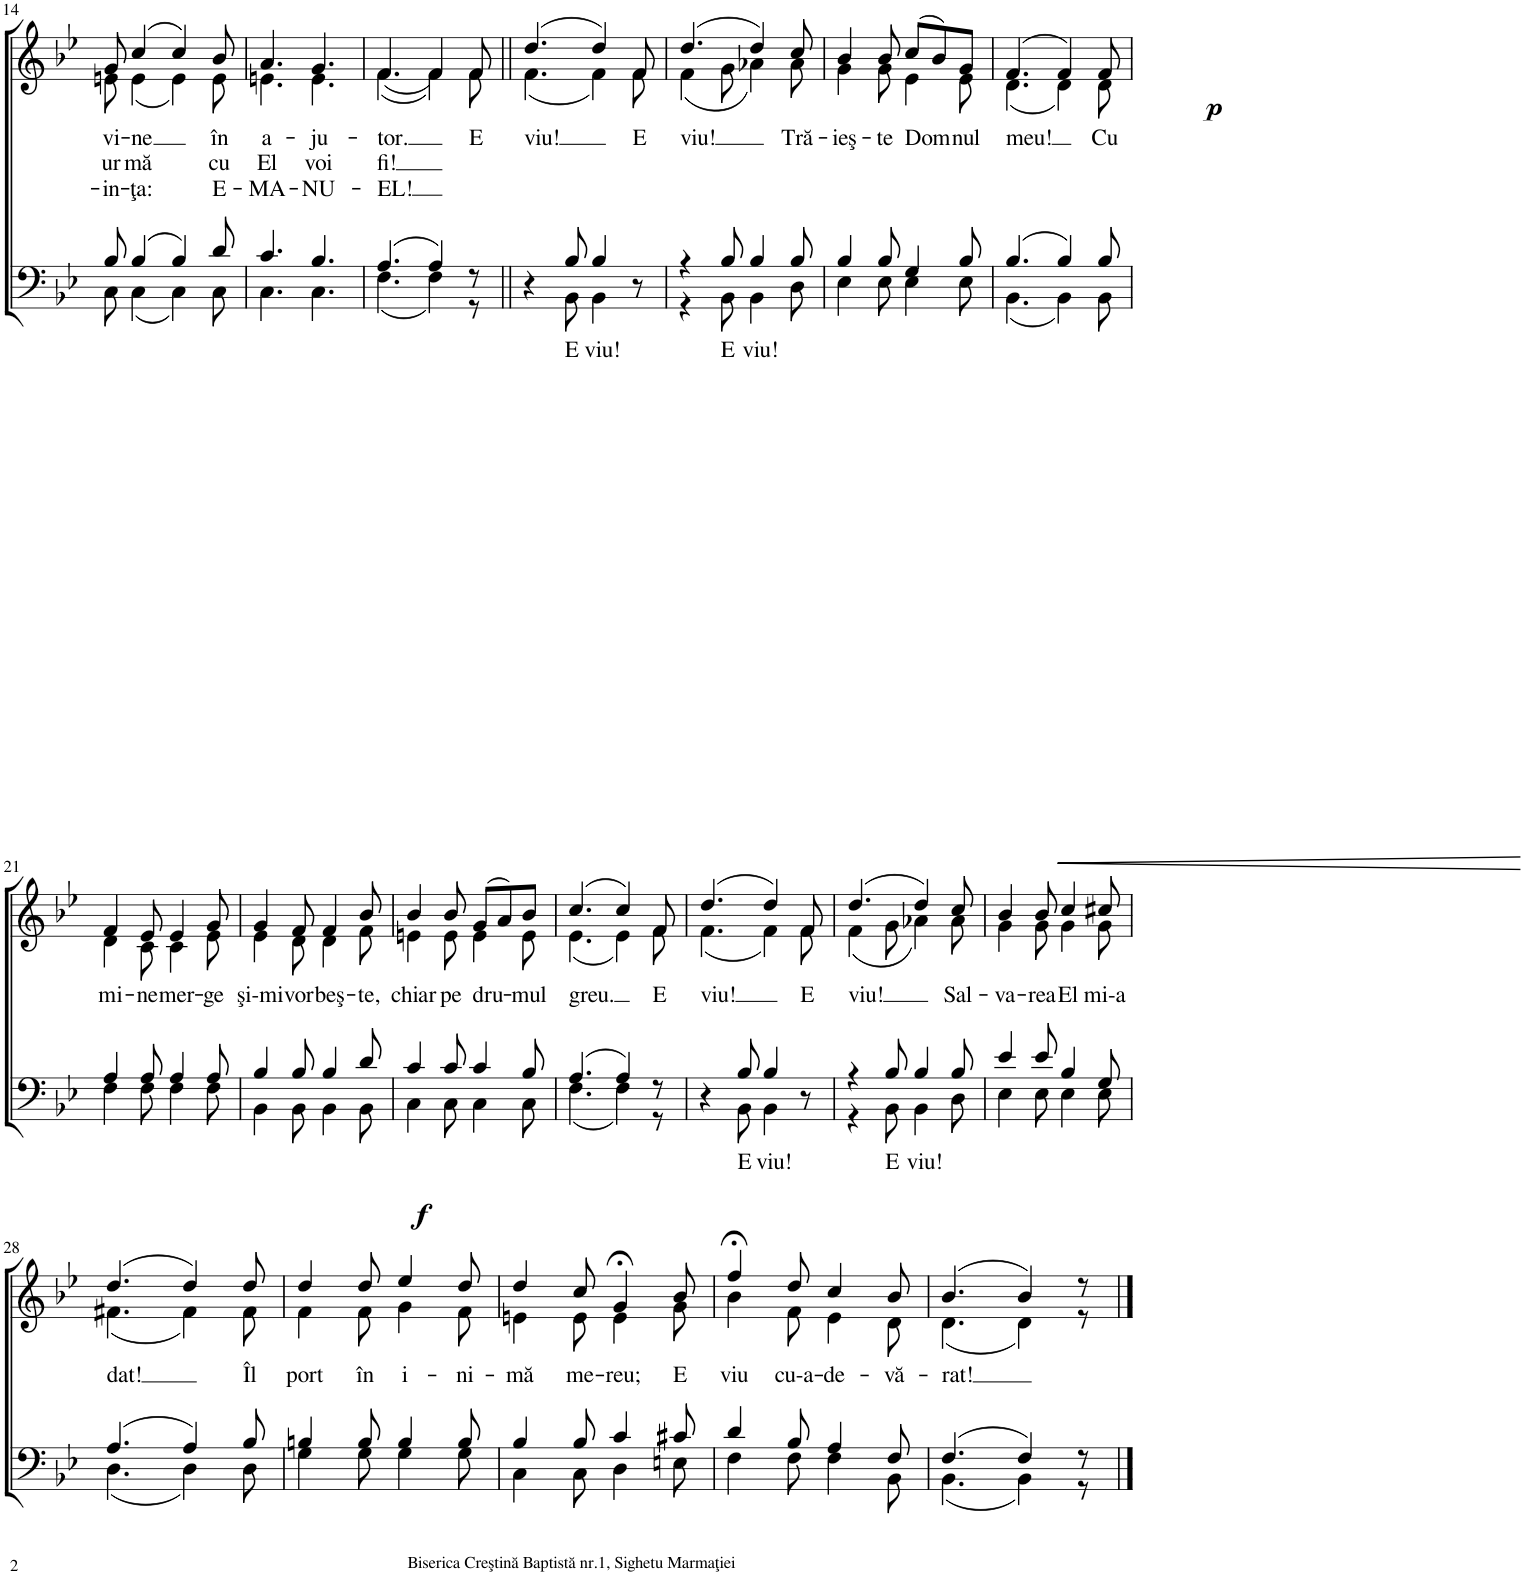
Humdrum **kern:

**kern	**text	**dynam	**kern	**text	**text	**text	**dynam
*part2	*part2	*part2	*part1	*part1	*part1	*part1	*part1
*staff2	*staff2	*staff2	*staff1	*staff1	*staff1	*staff1	*staff1
*I"T. B.	*	*	*I"S. A.	*	*	*	*
!!LO:PB:g=z
*clefF4	*	*	*clefG2	*	*	*	*
*k[b-e-]	*	*	*k[b-e-]	*	*	*	*
*M6/8	*	*	*M6/8	*	*	*	*
=14	=14	=14	=14	=14	=14	=14	=14
*^	*	*	*	*	*	*	*
!	!	!	!	!	!LO:LY:b	!LO:LY:b	!LO:LY:b	!
*	*	*	*	*^	*	*	*	*
8B-/	8C\	.	.	8g/	8en\	vi-	ur-	-in-	.
!	!	!	!	!	!	!LO:LY:b	!LO:LY:b	!LO:LY:b	!
(4B-/	(4C\	.	.	(4cc/	(4e\	-ne	-mă	-ţa:	.
4B-/)	4C\)	.	.	4cc/)	4e\)	.	.	.	.
!	!	!	!	!	!	!LO:LY:b	!LO:LY:b	!LO:LY:b	!
8d/	8C\	.	.	8b-/	8e\	în	cu	E-	.
=15	=15	=15	=15	=15	=15	=15	=15	=15	=15
!	!	!	!	!	!	!LO:LY:b	!LO:LY:b	!LO:LY:b	!
4.c/	4.C\	.	.	4.a/	4.en\	a-	El	-MA-	.
!	!	!	!	!	!	!LO:LY:b	!LO:LY:b	!LO:LY:b	!
4.B-/	4.C\	.	.	4.g/	4.e\	-ju-	voi	-NU-	.
=16	=16	=16	=16	=16	=16	=16	=16	=16	=16
!	!	!	!	!	!	!LO:LY:b	!LO:LY:b	!LO:LY:b	!
(4.A/	(4.F\	.	.	4.f/	((4.f\	-tor.	fi!	-EL!	.
4A/)	4F\)	.	.	4f/	4f\))	.	.	.	.
!	!	!	!	!	!	!LO:LY:b	!	!	!
8r	8r	.	.	8f/	8f\	E	.	.	.
=17||	=17||	=17||	=17||	=17||	=17||	=17||	=17||	=17||	=17||
!	!	!	!	!	!	!LO:LY:b	!	!	!
4r	4ryy	.	.	(4.dd/	(4.f\	viu!	.	.	.
!	!	!LO:LY:b	!	!	!	!	!	!	!
8B-/	8BB-\	E	.	.	.	.	.	.	.
!	!	!LO:LY:b	!	!	!	!	!	!	!
4B-/	4BB-\	viu!	.	4dd/)	4f\)	.	.	.	.
!	!	!	!	!	!	!LO:LY:b	!	!	!
8r	8ryy	.	.	8f/	8f\	E	.	.	.
=18	=18	=18	=18	=18	=18	=18	=18	=18	=18
!	!	!	!	!	!	!LO:LY:b	!	!	!
4r	4r	.	.	(4.dd/	(4f\	viu!	.	.	.
!	!	!LO:LY:b	!	!	!	!	!	!	!
8B-/	8BB-\	E	.	.	8g\	.	.	.	.
!	!	!LO:LY:b	!	!	!	!	!	!	!
4B-/	4BB-\	viu!	.	4dd/)	4a-X\)	.	.	.	.
!	!	!	!	!	!	!LO:LY:b	!	!	!
8B-/	8D\	.	.	8cc/	8a-\	Tră-	.	.	.
=19	=19	=19	=19	=19	=19	=19	=19	=19	=19
!	!	!	!	!	!	!LO:LY:b	!	!	!
4B-/	4E-\	.	.	4b-/	4g\	-ieş-	.	.	.
!	!	!	!	!	!	!LO:LY:b	!	!	!
8B-/	8E-\	.	.	8b-/	8g\	-te	.	.	.
!	!	!	!	!	!	!LO:LY:b	!	!	!
4G/	4E-\	.	.	(8cc/L	4e-\	Dom-	.	.	.
.	.	.	.	8b-/)	.	.	.	.	.
!	!	!	!	!	!	!LO:LY:b	!	!	!
8B-/	8E-\	.	.	8g/J	8e-\	-nul	.	.	.
=20	=20	=20	=20	=20	=20	=20	=20	=20	=20
!	!	!	!	!	!	!LO:LY:b	!	!	!
(4.B-/	(4.BB-\	.	.	(4.f/	(4.d\	meu!	.	.	.
!	!	!	!LO:HP:b	!	!	!	!	!	!LO:DY:b
4B-/)	4BB-\)	.	<	4f/)	4d\)	.	.	.	p
!	!	!	!	!	!	!LO:LY:b	!	!	!
8B-/	8BB-\	.	.	8f/	8d\	Cu	.	.	.
*v	*v	*	*	*	*	*	*	*	*
*	*	*	*v	*v	*	*	*	*
.	.	[	.	.	.	.	.
!!LO:LB:g=z
=21	=21	=21	=21	=21	=21	=21	=21
*^	*	*	*	*	*	*	*
!	!	!	!	!	!LO:LY:b	!	!	!
*	*	*	*	*^	*	*	*	*
4A/	4F\	.	.	4f/	4d\	mi-	.	.	.
!	!	!	!	!	!	!LO:LY:b	!	!	!
8A/	8F\	.	.	8e-/	8c\	-ne	.	.	.
!	!	!	!	!	!	!LO:LY:b	!	!	!
4A/	4F\	.	.	4e-/	4c\	mer-	.	.	.
!	!	!	!	!	!	!LO:LY:b	!	!	!
8A/	8F\	.	.	8g/	8e-\	-ge	.	.	.
=22	=22	=22	=22	=22	=22	=22	=22	=22	=22
!	!	!	!	!	!	!LO:LY:b	!	!	!
4B-/	4BB-\	.	.	4g/	4e-\	şi-mi	.	.	.
!	!	!	!	!	!	!LO:LY:b	!	!	!
8B-/	8BB-\	.	.	8f/	8d\	vor-	.	.	.
!	!	!	!	!	!	!LO:LY:b	!	!	!
4B-/	4BB-\	.	.	4f/	4d\	-beş-	.	.	.
!	!	!	!	!	!	!LO:LY:b	!	!	!
8d/	8BB-\	.	.	8b-/	8f\	-te,	.	.	.
=23	=23	=23	=23	=23	=23	=23	=23	=23	=23
!	!	!	!LO:DY:b	!	!	!LO:LY:b	!	!	!
4c/	4C\	.	f	4b-/	4en\	chiar	.	.	.
!	!	!	!	!	!	!LO:LY:b	!	!	!
8c/	8C\	.	.	8b-/	8e\	pe	.	.	.
!	!	!	!	!	!	!LO:LY:b	!	!	!
4c/	4C\	.	.	(8g/L	4e\	dru-	.	.	.
.	.	.	.	8a/)	.	.	.	.	.
!	!	!	!	!	!	!LO:LY:b	!	!	!
8B-/	8C\	.	.	8b-/J	8e\	-mul	.	.	.
=24	=24	=24	=24	=24	=24	=24	=24	=24	=24
!	!	!	!	!	!	!LO:LY:b	!	!	!
(4.A/	(4.F\	.	.	(4.cc/	(4.e-\	greu.	.	.	.
4A/)	4F\)	.	.	4cc/)	4e-\)	.	.	.	.
!	!	!	!	!	!	!LO:LY:b	!	!	!
8r	8r	.	.	8f/	8f\	E	.	.	.
=25	=25	=25	=25	=25	=25	=25	=25	=25	=25
!	!	!	!	!	!	!LO:LY:b	!	!	!
4r	4ryy	.	.	(4.dd/	(4.f\	viu!	.	.	.
!	!	!LO:LY:b	!	!	!	!	!	!	!
8B-/	8BB-\	E	.	.	.	.	.	.	.
!	!	!LO:LY:b	!	!	!	!	!	!	!
4B-/	4BB-\	viu!	.	4dd/)	4f\)	.	.	.	.
!	!	!	!	!	!	!LO:LY:b	!	!	!
8r	8ryy	.	.	8f/	8f\	E	.	.	.
=26	=26	=26	=26	=26	=26	=26	=26	=26	=26
!	!	!	!	!	!	!LO:LY:b	!	!	!
4r	4r	.	.	(4.dd/	(4f\	viu!	.	.	.
!	!	!LO:LY:b	!	!	!	!	!	!	!
8B-/	8BB-\	E	.	.	8g\	.	.	.	.
!	!	!LO:LY:b	!	!	!	!	!	!	!
4B-/	4BB-\	viu!	.	4dd/)	4a-X\)	.	.	.	.
!	!	!	!	!	!	!LO:LY:b	!	!	!
8B-/	8D\	.	.	8cc/	8a-\	Sal-	.	.	.
=27	=27	=27	=27	=27	=27	=27	=27	=27	=27
!	!	!	!	!	!	!LO:LY:b	!	!	!
4e-/	4E-\	.	.	4b-/	4g\	-va-	.	.	.
!	!	!	!	!	!	!LO:LY:b	!	!	!
8e-/	8E-\	.	.	8b-/	8g\	-rea	.	.	.
!	!	!	!	!	!	!LO:LY:b	!	!	!
4B-/	4E-\	.	.	4cc/	4g\	El	.	.	.
!	!	!	!	!	!	!LO:LY:b	!	!	!
8G/	8E-\	.	.	8cc#X/	8g\	mi-a	.	.	.
!!LO:LB:g=z	!!
=28	=28	=28	=28	=28	=28	=28	=28	=28	=28
!	!	!	!	!	!	!LO:LY:b	!	!	!
(4.A/	(4.D\	.	.	(4.dd/	(4.f#X\	dat!	.	.	.
4A/)	4D\)	.	.	4dd/)	4f#\)	.	.	.	.
!	!	!	!	!	!	!LO:LY:b	!	!	!
8B-/	8D\	.	.	8dd/	8f#\	Îl	.	.	.
=29	=29	=29	=29	=29	=29	=29	=29	=29	=29
!	!	!	!	!	!	!LO:LY:b	!	!	!
4Bn/	4G\	.	.	4dd/	4f\	port	.	.	.
!	!	!	!	!	!	!LO:LY:b	!	!	!
8B/	8G\	.	.	8dd/	8f\	în	.	.	.
!	!	!	!	!	!	!LO:LY:b	!	!	!
4B/	4G\	.	.	4ee-/	4g\	i-	.	.	.
!	!	!	!	!	!	!LO:LY:b	!	!	!
8B/	8G\	.	.	8dd/	8f\	-ni-	.	.	.
=30	=30	=30	=30	=30	=30	=30	=30	=30	=30
!	!	!	!	!	!	!LO:LY:b	!	!	!
4B-/	4C\	.	.	4dd/	4en\	-mă	.	.	.
!	!	!	!	!	!	!LO:LY:b	!	!	!
8B-/	8C\	.	.	8cc/	8e\	me-	.	.	.
!	!	!	!	!	!	!LO:LY:b	!	!	!
4c/	4D\	.	.	4g;</	4e\	-reu;	.	.	.
!	!	!	!	!	!	!LO:LY:b	!	!	!
8c#X/	8En\	.	.	8b-/	8g\	E	.	.	.
=31	=31	=31	=31	=31	=31	=31	=31	=31	=31
!	!	!	!	!	!	!LO:LY:b	!	!	!
4d/	4F\	.	.	4ff;</	4b-\	viu	.	.	.
!	!	!	!	!	!	!LO:LY:b	!	!	!
8B-/	8F\	.	.	8dd/	8f\	cu-a-	.	.	.
!	!	!	!	!	!	!LO:LY:b	!	!	!
4A/	4F\	.	.	4cc/	4e-\	-de-	.	.	.
!	!	!	!	!	!	!LO:LY:b	!	!	!
8F/	8BB-\	.	.	8b-/	8d\	-vă-	.	.	.
=32	=32	=32	=32	=32	=32	=32	=32	=32	=32
!	!	!	!	!	!	!LO:LY:b	!	!	!
(4.F/	(4.BB-\	.	.	(4.b-/	(4.d\	-rat!	.	.	.
4F/)	4BB-\)	.	.	4b-/)	4d\)	.	.	.	.
8r	8r	.	.	8r	8r	.	.	.	.
*v	*v	*	*	*	*	*	*	*	*
*	*	*	*v	*v	*	*	*	*
==	==	==	==	==	==	==	==
*-	*-	*-	*-	*-	*-	*-	*-
